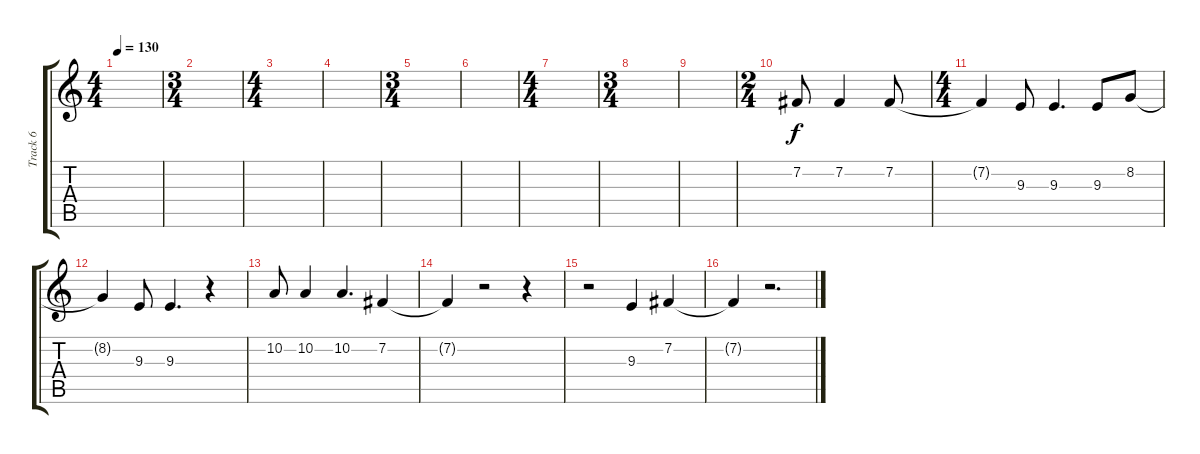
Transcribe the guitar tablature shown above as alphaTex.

\track ("Track 6" "Track 6") {instrument viola}
\staff {score tabs}
\tuning (E4 B3 G3 D3 A2 E2) {hide}
\ts (4 4)
\tempo 130
\clef g2
\ks c
|
\ts (3 4)
|
\ts (4 4)
|
|
\ts (3 4)
|
|
\ts (4 4)
|
\ts (3 4)
|
|
\ts (2 4)
7.2.8 7.2.4 7.2.8 |
\ts (4 4)
7.2{t}.4 9.3.8 9.3.4{d} 9.3.8 8.2.8 |
8.2{t}.4 9.3.8 9.3.4{d} r.4 |
10.2.8 10.2.4 10.2.4{d} 7.2.4 |
7.2{t}.4 r.2 r.4 |
r.2 9.3.4 7.2.4 |
7.2{t}.4 r.2{d}
